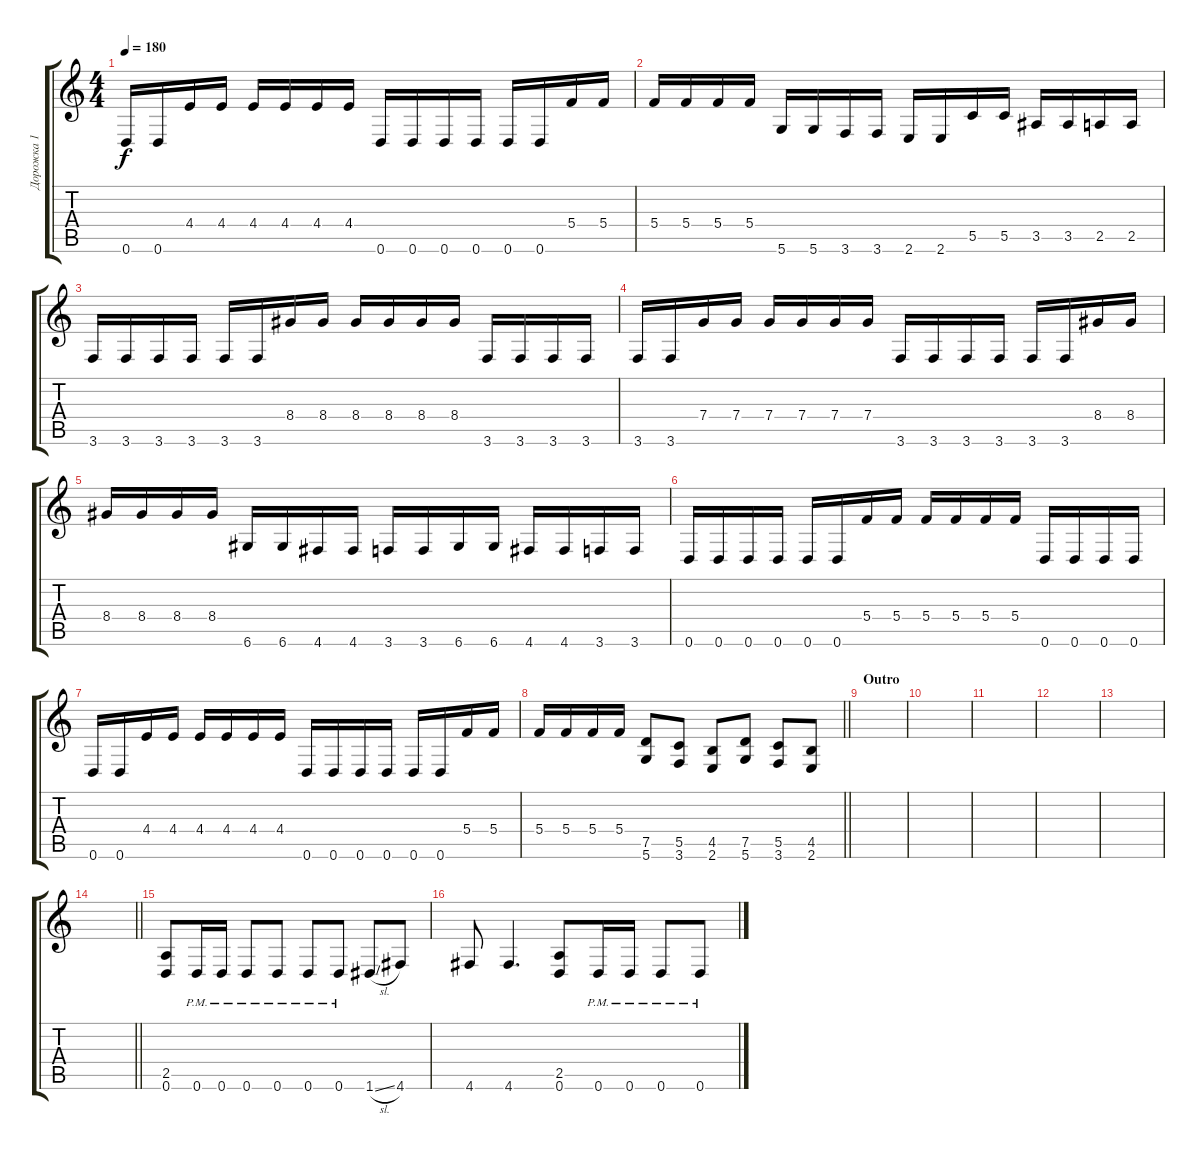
\track ("Дорожка 1" "Дорожка 1") {instrument distortionguitar}
\staff {score tabs}
\tuning (D4 A3 F3 C3 G2 D2) {hide}
\ts (4 4)
\tempo 180
\clef g2
\ks c
0.6.16{dy f} 0.6.16 4.4.16 4.4.16 4.4.16 4.4.16 4.4.16 4.4.16 0.6.16 0.6.16 0.6.16 0.6.16 0.6.16 0.6.16 5.4.16 5.4.16 |
5.4.16 5.4.16 5.4.16 5.4.16 5.6.16 5.6.16 3.6.16 3.6.16 2.6.16 2.6.16 5.5.16 5.5.16 3.5.16 3.5.16 2.5.16 2.5.16 |
3.6.16 3.6.16 3.6.16 3.6.16 3.6.16 3.6.16 8.4.16 8.4.16 8.4.16 8.4.16 8.4.16 8.4.16 3.6.16 3.6.16 3.6.16 3.6.16 |
3.6.16 3.6.16 7.4.16 7.4.16 7.4.16 7.4.16 7.4.16 7.4.16 3.6.16 3.6.16 3.6.16 3.6.16 3.6.16 3.6.16 8.4.16 8.4.16 |
8.4.16 8.4.16 8.4.16 8.4.16 6.6.16 6.6.16 4.6.16 4.6.16 3.6.16 3.6.16 6.6.16 6.6.16 4.6.16 4.6.16 3.6.16 3.6.16 |
0.6.16 0.6.16 0.6.16 0.6.16 0.6.16 0.6.16 5.4.16 5.4.16 5.4.16 5.4.16 5.4.16 5.4.16 0.6.16 0.6.16 0.6.16 0.6.16 |
0.6.16 0.6.16 4.4.16 4.4.16 4.4.16 4.4.16 4.4.16 4.4.16 0.6.16 0.6.16 0.6.16 0.6.16 0.6.16 0.6.16 5.4.16 5.4.16 |
\barLineRight lightlight
5.4.16 5.4.16 5.4.16 5.4.16 (7.5 5.6).8 (5.5 3.6).8 (4.5 2.6).8 (7.5 5.6).8 (5.5 3.6).8 (4.5 2.6).8 |
\section ("" "Outro")
|
|
|
|
|
\barLineRight lightlight
|
(2.5 0.6).8 0.6{pm}.16 0.6{pm}.16 0.6{pm}.8 0.6{pm}.8 0.6{pm}.8 0.6{pm}.8 1.6{sl}.8 4.6.8 |
4.6.8 4.6.4{d} (2.5 0.6).8 0.6{pm}.16 0.6{pm}.16 0.6{pm}.8 0.6{pm}.8
